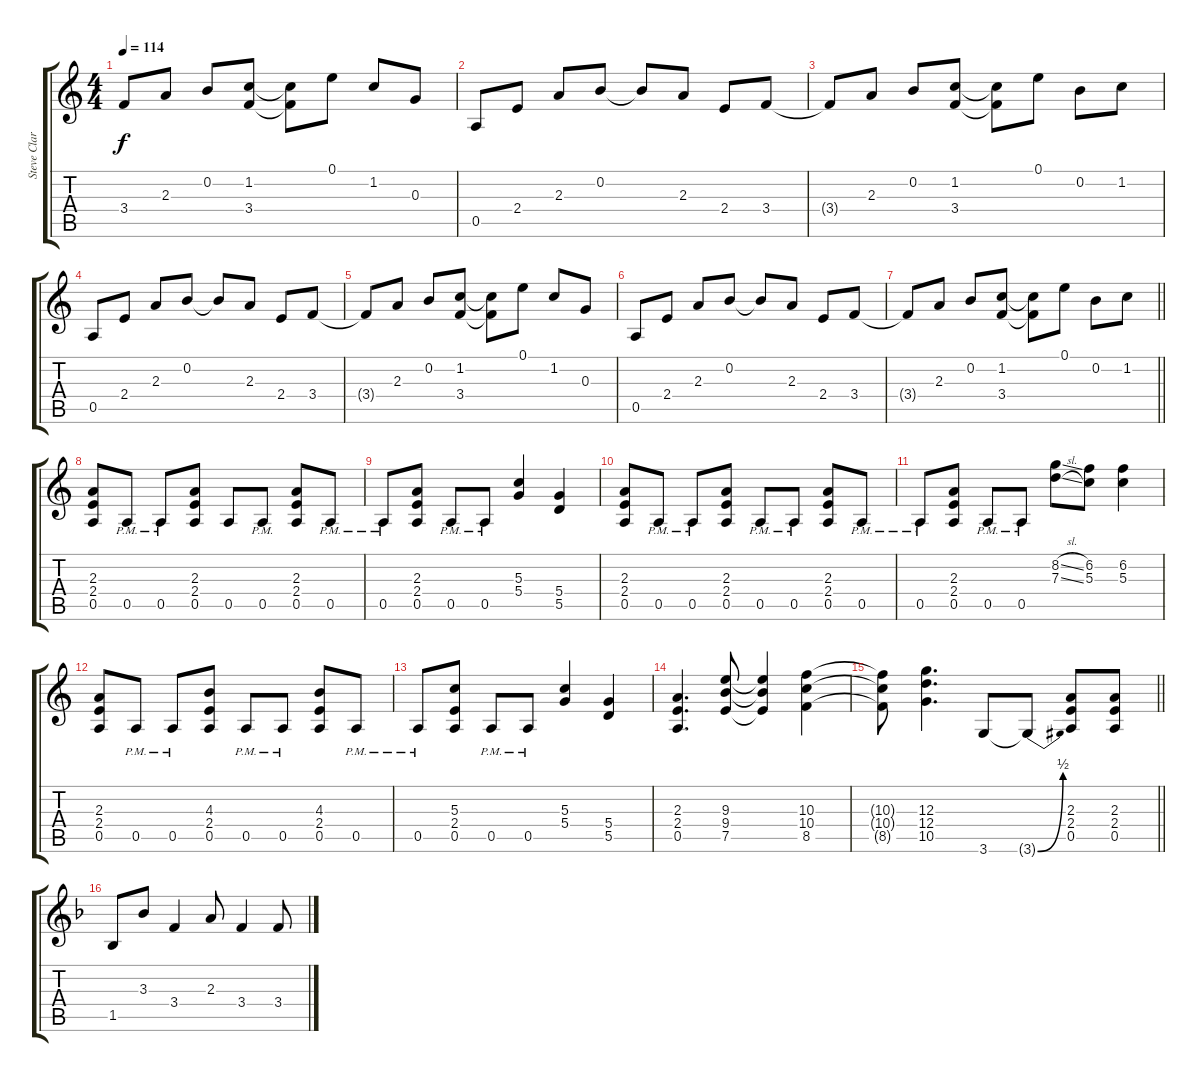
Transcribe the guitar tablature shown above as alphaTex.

\track ("Steve Clark" "Steve Clar") {instrument acousticguitarsteel}
\staff {score tabs}
\tuning (E4 B3 G3 D3 A2 E2) {hide}
\ts (4 4)
\tempo 114
\clef g2
\ks c
3.4{t}.8{dy f} 2.3.8 0.2.8 (1.2 3.4).8 (1.2{t} 3.4{t}).8 0.1.8 1.2.8 0.3.8 |
0.5.8 2.4.8 2.3.8 0.2.8 0.2{t}.8 2.3.8 2.4.8 3.4.8 |
3.4{t}.8 2.3.8 0.2.8 (1.2 3.4).8 (1.2{t} 3.4{t}).8 0.1.8 0.2.8 1.2.8 |
0.5.8 2.4.8 2.3.8 0.2.8 0.2{t}.8 2.3.8 2.4.8 3.4.8 |
3.4{t}.8 2.3.8 0.2.8 (1.2 3.4).8 (1.2{t} 3.4{t}).8 0.1.8 1.2.8 0.3.8 |
0.5.8 2.4.8 2.3.8 0.2.8 0.2{t}.8 2.3.8 2.4.8 3.4.8 |
\barLineRight lightlight
3.4{t}.8 2.3.8 0.2.8 (1.2 3.4).8 (1.2{t} 3.4{t}).8 0.1.8 0.2.8 1.2.8 |
(2.3 2.4 0.5).8{volume 16 instrument distortionguitar} 0.5{pm}.8 0.5{pm}.8 (2.3 2.4 0.5).8 0.5.8 0.5{pm}.8 (2.3 2.4 0.5).8 0.5{pm}.8 |
0.5{pm}.8 (2.3 2.4 0.5).8 0.5{pm}.8 0.5{pm}.8 (5.3 5.4).4 (5.4 5.5).4 |
(2.3 2.4 0.5).8 0.5{pm}.8 0.5{pm}.8 (2.3 2.4 0.5).8 0.5{pm}.8 0.5{pm}.8 (2.3 2.4 0.5).8 0.5{pm}.8 |
0.5{pm}.8 (2.3 2.4 0.5).8 0.5{pm}.8 0.5{pm}.8 (8.2{sl} 7.3{sl}).8 (6.2 5.3).8 (6.2 5.3).4 |
(2.3 2.4 0.5).8 0.5{pm}.8 0.5{pm}.8 (4.3 2.4 0.5).8 0.5{pm}.8 0.5{pm}.8 (4.3 2.4 0.5).8 0.5{pm}.8 |
0.5{pm}.8 (5.3 2.4 0.5).8 0.5{pm}.8 0.5{pm}.8 (5.3 5.4).4 (5.4 5.5).4 |
(2.3 2.4 0.5).4{d} (9.3 9.4 7.5).8 (9.3{t} 9.4{t} 7.5{t}).4 (10.3 10.4 8.5).4 |
\barLineRight lightlight
(10.3{t} 10.4{t} 8.5{t}).8 (12.3 12.4 10.5).4{d} 3.6.8 3.6{be (bend 0 0 60 2) t}.8 (2.3 2.4 0.5).8 (2.3 2.4 0.5).8 |
\ks dminor
1.5.8 3.3.8 3.4.4 2.3.8 3.4.4 3.4.8
